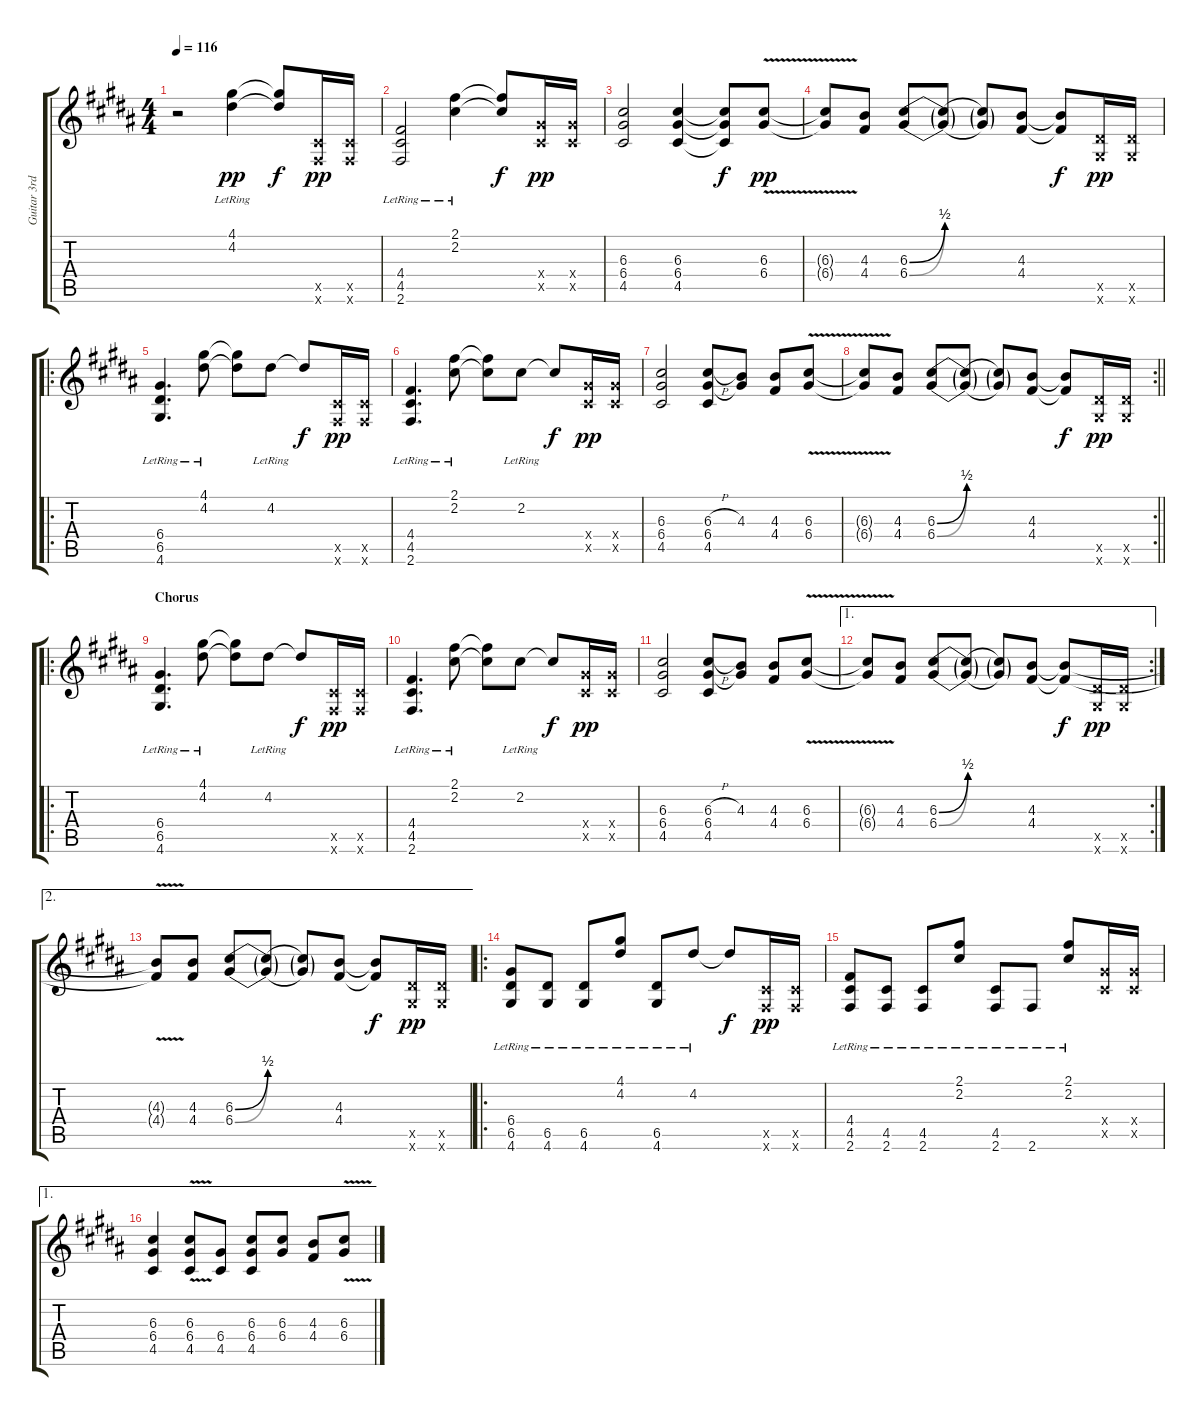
\track ("Guitar 3rd" "Guitar 3rd") {instrument distortionguitar}
\staff {score tabs}
\tuning (E4 B3 G3 D3 A2 E2) {hide}
\ts (4 4)
\tempo 116
\clef g2
\ks g#minor
r.2{dy pp} (4.1{lr} 4.2{lr}).4 (4.1{t} 4.2{t}).8{dy f} (4.5{x} 2.6{x}).16{dy pp} (4.5{x} 2.6{x}).16 |
(4.4{lr} 4.5{lr} 2.6{lr}).2 (2.1{lr} 2.2{lr}).4 (2.1{t} 2.2{t}).8{dy f} (6.4{x} 4.5{x}).16{dy pp} (6.4{x} 4.5{x}).16 |
(6.3 6.4 4.5).2 (6.3 6.4 4.5).4 (6.3{t} 6.4{t} 4.5{t}).8{dy f} (6.3{v} 6.4{v}).8{dy pp} |
\ks b
(6.3{v t} 6.4{v t}).8 (4.3 4.4).8 (6.3{be (bend 0 0 60 2)} 6.4{be (bend 0 0 60 2)}).8 (6.3{be (hold 40 0 60 0) t} 6.4{be (hold 40 0 60 0) t}).8 (6.3{t} 6.4{t}).8 (4.3 4.4).8 (4.3{t} 4.4{t}).8{dy f} (6.5{x} 4.6{x}).16{dy pp} (6.5{x} 4.6{x}).16 |
\ro
\ks g#minor
(6.4{lr} 6.5{lr} 4.6{lr}).4{d} (4.1{lr} 4.2{lr}).8 (4.1{t} 4.2{t}).8 4.2{lr}.8 4.2{t}.8{dy f} (4.5{x} 2.6{x}).16{dy pp} (4.5{x} 2.6{x}).16 |
\ks b
(4.4{lr} 4.5{lr} 2.6{lr}).4{d} (2.1{lr} 2.2{lr}).8 (2.1{t} 2.2{t}).8 2.2{lr}.8 2.2{t}.8{dy f} (6.4{x} 4.5{x}).16{dy pp} (6.4{x} 4.5{x}).16 |
\ks g#minor
(6.3 6.4 4.5).2 (6.3{h} 6.4 4.5).8 (4.3 6.4{t}).8 (4.3 4.4).8 (6.3{v} 6.4{v}).8 |
\rc 2
\barLineRight lightlight
(6.3{v t} 6.4{v t}).8 (4.3 4.4).8 (6.3{be (bend 0 0 60 2)} 6.4{be (bend 0 0 60 2)}).8 (6.3{be (hold 40 0 60 0) t} 6.4{be (hold 40 0 60 0) t}).8 (6.3{t} 6.4{t}).8 (4.3 4.4).8 (4.3{t} 4.4{t}).8{dy f} (6.5{x} 4.6{x}).16{dy pp} (6.5{x} 4.6{x}).16 |
\ro
\section ("" "Chorus")
(6.4{lr} 6.5{lr} 4.6{lr}).4{d volume 16} (4.1{lr} 4.2{lr}).8 (4.1{t} 4.2{t}).8 4.2{lr}.8 4.2{t}.8{dy f} (4.5{x} 2.6{x}).16{dy pp} (4.5{x} 2.6{x}).16 |
\ks b
(4.4{lr} 4.5{lr} 2.6{lr}).4{d} (2.1{lr} 2.2{lr}).8 (2.1{t} 2.2{t}).8 2.2{lr}.8 2.2{t}.8{dy f} (6.4{x} 4.5{x}).16{dy pp} (6.4{x} 4.5{x}).16 |
\ks g#minor
(6.3 6.4 4.5).2 (6.3{h} 6.4 4.5).8 (4.3 6.4{t}).8 (4.3 4.4).8 (6.3{v} 6.4{v}).8 |
\ae 1
\rc 2
(6.3{v t} 6.4{v t}).8 (4.3 4.4).8 (6.3{be (bend 0 0 60 2)} 6.4{be (bend 0 0 60 2)}).8 (6.3{be (hold 40 0 60 0) t} 6.4{be (hold 40 0 60 0) t}).8 (6.3{t} 6.4{t}).8 (4.3 4.4).8 (4.3{t} 4.4{t}).8{dy f} (6.5{x} 4.6{x}).16{dy pp} (6.5{x} 4.6{x}).16 |
\ae 2
(4.3{v t} 4.4{v t}).8 (4.3 4.4).8 (6.3{be (bend 0 0 60 2)} 6.4{be (bend 0 0 60 2)}).8 (6.3{be (hold 40 0 60 0) t} 6.4{be (hold 40 0 60 0) t}).8 (6.3{t} 6.4{t}).8 (4.3 4.4).8 (4.3{t} 4.4{t}).8{dy f} (6.5{x} 4.6{x}).16{dy pp} (6.5{x} 4.6{x}).16 |
\ro
(6.4{lr} 6.5{lr} 4.6{lr}).8 (6.5{lr} 4.6{lr}).8 (6.5{lr} 4.6{lr}).8 (4.1{lr} 4.2{lr}).8 (6.5{lr} 4.6{lr}).8 4.2{lr}.8 4.2{t}.8{dy f} (4.5{x} 2.6{x}).16{dy pp} (4.5{x} 2.6{x}).16 |
\ks b
(4.4{lr} 4.5{lr} 2.6{lr}).8 (4.5{lr} 2.6{lr}).8 (4.5{lr} 2.6{lr}).8 (2.1{lr} 2.2{lr}).8 (4.5{lr} 2.6{lr}).8 2.6{lr}.8 (2.1{lr} 2.2{lr}).8 (6.4{x} 4.5{x}).16 (6.4{x} 4.5{x}).16 |
\ae 1
(6.3 6.4 4.5).4 (6.3{v} 6.4{v} 4.5{v}).8 (6.4 4.5).8 (6.3 6.4 4.5).8 (6.3 6.4).8 (4.3 4.4).8 (6.3{v} 6.4{v}).8
